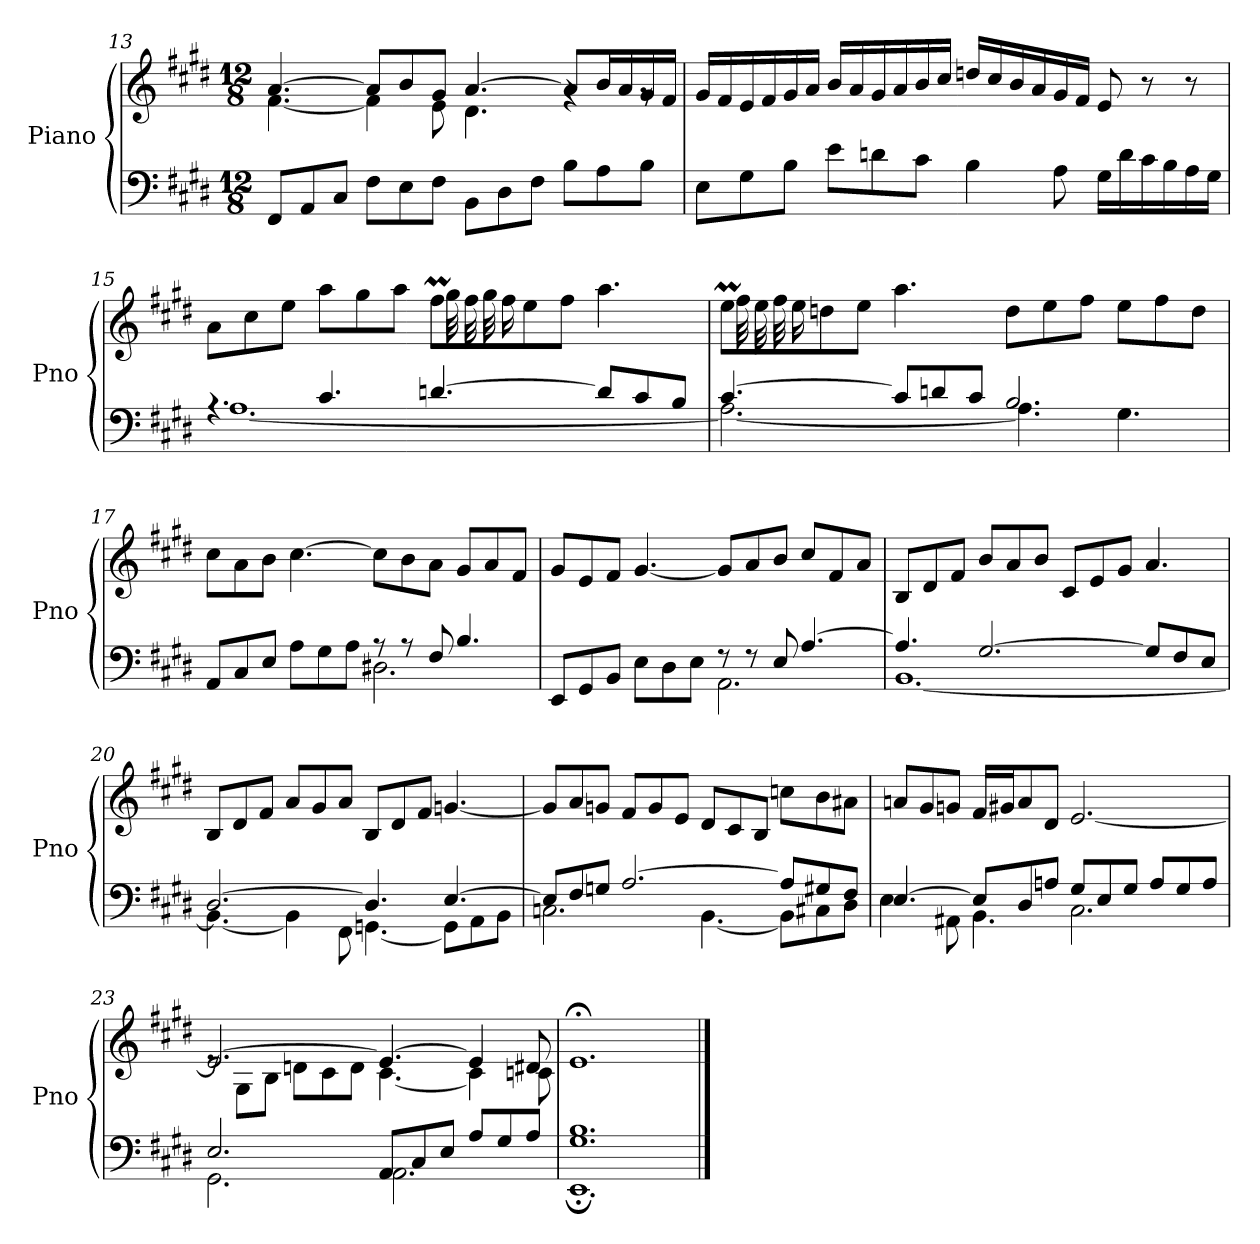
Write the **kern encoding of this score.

**kern	**kern
*part1	*part1
*staff2	*staff1
*I"Piano	*
*I'Pno	*
!!LO:LB:g=z
*clefF4	*clefG2
*k[f#c#g#d#]	*k[f#c#g#d#]
*M12/8	*M12/8
=13	=13
*	*^
8FF#/L	[4.a/	[4.f#\
8AA/	.	.
8C#/J	.	.
8F#\L	8a/L]	4f#\]
8E\	8b/	.
8F#\J	8g#/J	8e\
8BB\L	[4.a/	4.d#\
8D#\	.	.
8F#\J	.	.
8B\L	8a/L]	4rg
8A\	16b/L	.
.	16a/	.
8B\J	16g#/	8rg
.	16f#/JJ	.
*	*v	*v
=14	=14
8E\L	16g#/LL
.	16f#/
8G#\	16e/
.	16f#/
8B\J	16g#/
.	16a/JJ
8e\L	16b/LL
.	16a/
8dn\	16g#/
.	16a/
8c#\J	16b/
.	16cc#/JJ
4B\	16ddn/LL
.	16cc#/
.	16b/
.	16a/
8A\	16g#/
.	16f#/JJ
16G#\LL	8e/
16d\	.
16c#\	8r
16B\	.
16A\	8r
16G#\JJ	.
!!LO:LB:g=z
=15	=15
*^	*^
4.rA	[1.A	8a\L	2.ryy
.	.	8cc#\	.
.	.	8ee\J	.
4.c#/	.	8aa\L	.
.	.	8gg#\	.
.	.	8aa\J	.
*	*	*	*Xtuplet
[4.dn/	.	8ff#M\L	40gg#
.	.	.	40ff#
.	.	.	40gg#
.	.	.	20ff#
.	.	8ee\	2ryy
.	.	8ff#\J	.
8d/L]	.	4.aa\	.
8c#/	.	.	.
8B/J	.	.	8ryy
!!LO:LB:g=z	!!
=16	=16	=16	=16
[4.c#/	2.A\_	8eeM\L	40ff#
.	.	.	40ee
.	.	.	40ff#
.	.	.	20ee
.	.	8ddn\	1ryy
.	.	8ee\J	.
8c#/L]	.	4.aa\	.
8dn/	.	.	.
8c#/J	.	.	.
2.B/	4.A\]	8dd\L	.
.	.	8ee\	.
.	.	8ff#\J	.
.	4.G#\	8ee\L	4.ryy
.	.	8ff#\	.
.	.	8dd\J	.
*	*	*v	*v
=17	=17	=17
8AA/L	2.ryy	8cc#\L
8C#/	.	8a\
8E/J	.	8b\J
8A\L	.	[4.cc#\
8G#\	.	.
8A\J	.	.
8r	2.D#X\	8cc#\L]
8r	.	8b\
8F#/	.	8a\J
4.B/	.	8g#/L
.	.	8a/
.	.	8f#/J
=18	=18	=18
8EE/L	2.ryy	8g#/L
8GG#/	.	8e/
8BB/J	.	8f#/J
8E\L	.	[4.g#/
8D#\	.	.
8E\J	.	.
8r	2.AA\	8g#/L]
8r	.	8a/
8E/	.	8b/J
[4.A/	.	8cc#/L
.	.	8f#/
.	.	8a/J
!!LO:LB:g=z
=19	=19	=19
4.A/]	[1.BB	8B/L
.	.	8d#/
.	.	8f#/J
[2.G#/	.	8b/L
.	.	8a/
.	.	8b/J
.	.	8c#/L
.	.	8e/
.	.	8g#/J
8G#/L]	.	4.a/
8F#/	.	.
8E/J	.	.
=20	=20	=20
[2.D#/	4.BB\_	8B/L
.	.	8d#/
.	.	8f#/J
.	4BB\]	8a/L
.	.	8g#/
.	8FF#\	8a/J
4.D#/]	[4.GGn\	8B/L
.	.	8d#/
.	.	8f#/J
[4.E/	8GG\L]	[4.gn/
.	8AA\	.
.	8BB\J	.
=21	=21	=21
8E/L]	2.Cn\	8g/L]
8F#/	.	8a/
8Gn/J	.	8gn/J
[2.A/	.	8f#/L
.	.	8g/
.	.	8e/J
.	[4.BB\	8d#/L
.	.	8c#/
.	.	8B/J
8A/L]	8BB\L]	8ccn\L
8G#X/	8C#X\	8b\
8F#/J	8D#\J	8a#X\J
!!LO:LB:g=z
=22	=22	=22
[4.E/	4E\	8an/L
.	.	8g#/
.	8AA#X\	8gn/J
8E/L]	4.BB\	16f#/LL
.	.	16g#X/J
8D#/	.	8a/
8An/J	.	8d#/J
8G#/L	2.C#\	[2.e/
8E/	.	.
8G#/J	.	.
8A/L	.	.
8G#/	.	.
8A/J	.	.
=23	=23	=23
*	*	*^
2.E/	2.GG#\	2.e/_	8re
.	.	.	8G#\L
.	.	.	8B\J
.	.	.	8dn\L
.	.	.	8c#\
.	.	.	8d\J
8AA/L	2.AA\	4.e/_	[4.c#\
8C#/	.	.	.
8E/J	.	.	.
8A/L	.	4e/]	4c#\]
8G#/	.	.	.
8A/J	.	8d#X/	8cn\
*	*	*v	*v
=24	=24	=24
1.G# 1.B	1.EE;	1.e;<
*v	*v	*
==	==
*-	*-
